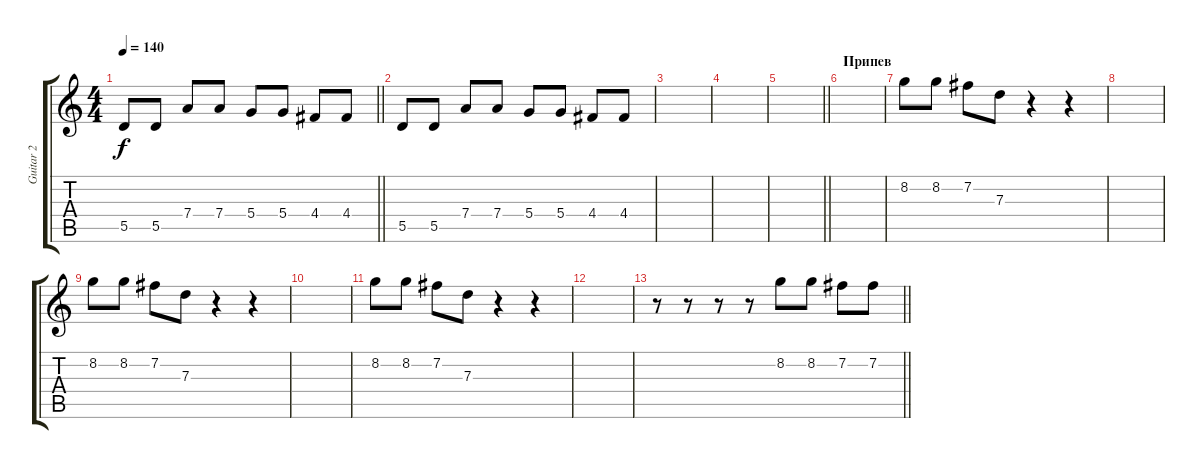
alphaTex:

\track ("Guitar 2" "Guitar 2") {instrument electricguitarjazz}
\staff {score tabs}
\tuning (E4 B3 G3 D3 A2 E2) {hide}
\ts (4 4)
\tempo 140
\clef g2
\barLineRight lightlight
\ks c
5.5.8{dy f balance 16 instrument distortionguitar} 5.5.8 7.4.8 7.4.8 5.4.8 5.4.8 4.4.8 4.4.8 |
5.5.8{balance 16 instrument distortionguitar} 5.5.8 7.4.8 7.4.8 5.4.8 5.4.8 4.4.8 4.4.8 |
|
|
\barLineRight lightlight
|
\section ("" "Припев")
|
8.2.8 8.2.8 7.2.8 7.3.8 r.4 r.4 |
|
8.2.8 8.2.8 7.2.8 7.3.8 r.4 r.4 |
|
8.2.8 8.2.8 7.2.8 7.3.8 r.4 r.4 |
|
\barLineRight lightlight
r.8 r.8 r.8 r.8 8.2.8 8.2.8 7.2.8 7.2.8
